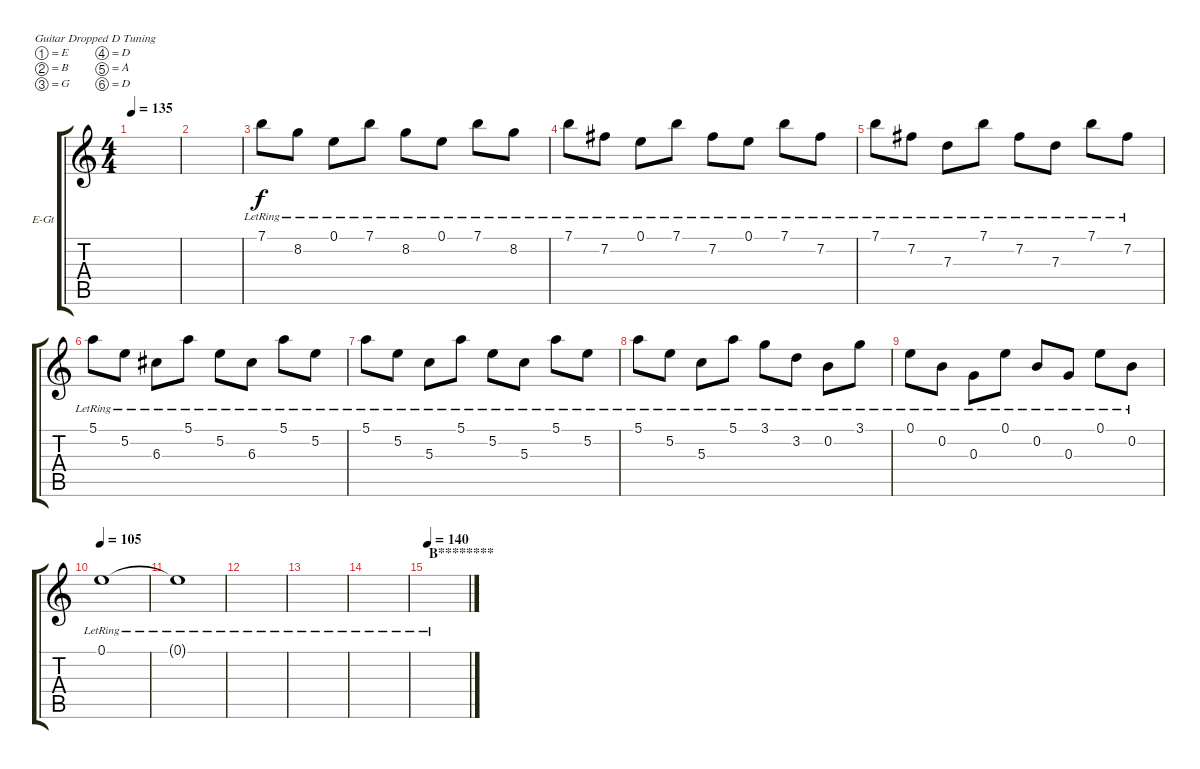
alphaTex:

\bracketExtendMode groupsimilarinstruments
\firstSystemTrackNameOrientation horizontal
\otherSystemsTrackNameOrientation horizontal
\track ("Clean-guitar (Richard)" "E-Gt") {instrument electricguitarclean}
\staff {score tabs}
\tuning (E4 B3 G3 D3 A2 D2)
\ts (4 4)
\tempo 135
\clef g2
\ks c
|
|
7.1{lr}.8 8.2{lr}.8 0.1{lr}.8 7.1{lr}.8 8.2{lr}.8 0.1{lr}.8 7.1{lr}.8 8.2{lr}.8 |
7.1{lr}.8 7.2{lr}.8 0.1{lr}.8 7.1{lr}.8 7.2{lr}.8 0.1{lr}.8 7.1{lr}.8 7.2{lr}.8 |
7.1{lr}.8 7.2{lr}.8 7.3{lr}.8 7.1{lr}.8 7.2{lr}.8 7.3{lr}.8 7.1{lr}.8 7.2{lr}.8 |
5.1{lr}.8 5.2{lr}.8 6.3{lr}.8 5.1{lr}.8 5.2{lr}.8 6.3{lr}.8 5.1{lr}.8 5.2{lr}.8 |
5.1{lr}.8 5.2{lr}.8 5.3{lr}.8 5.1{lr}.8 5.2{lr}.8 5.3{lr}.8 5.1{lr}.8 5.2{lr}.8 |
5.1{lr}.8 5.2{lr}.8 5.3{lr}.8 5.1{lr}.8 3.1{lr}.8 3.2{lr}.8 0.2{lr}.8 3.1{lr}.8 |
0.1{lr}.8 0.2{lr}.8 0.3{lr}.8 0.1{lr}.8 0.2{lr}.8 0.3{lr}.8 0.1{lr}.8 0.2{lr}.8 |
\tempo 105
0.1{lr}.1 |
0.1{lr t}.1{dy f} |
|
|
|
\section ("" "B********")
\tempo 140
